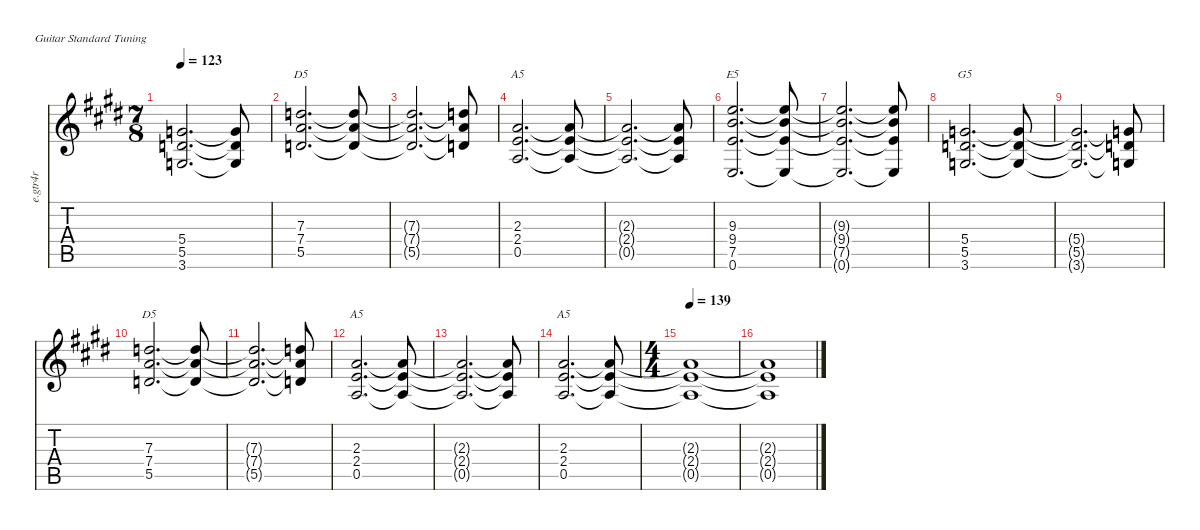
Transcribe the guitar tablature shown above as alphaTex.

\defaultSystemsLayout 4
\hideDynamics
\bracketExtendMode nobrackets
\track ("E.Guitar III (Right)" "e.gtr4r") {instrument distortionguitar}
\staff {score tabs}
\tuning (E4 B3 G3 D3 A2 E2)
\chord ("E5" x x 9 9 7 6) {firstfret 7 showdiagram false showfingering false}
\chord ("G5" x x x 5 5 3) {showdiagram false showfingering false}
\chord ("D5" x x 7 7 5 x) {firstfret 5 showdiagram false showfingering false}
\chord ("A5" x x 2 2 0 x) {showdiagram false showfingering false barre 2}
\ts (7 8)
\tempo 123
\clef g2
\ks e
(3.6{t acc forcenatural} 5.5{t acc forcenatural} 5.4{t acc forcenatural}).2{d dy mf beam Up} (3.6{t acc forcenatural} 5.5{t acc forcenatural} 5.4{t acc forcenatural}).8{beam Up} |
(5.5{acc forcenatural} 7.4{acc forcenatural} 7.3{acc forcenatural}).2{d ch "D5" beam Up} (5.5{t acc forcenatural} 7.4{t acc forcenatural} 7.3{t acc forcenatural}).8{beam Up} |
(5.5{t acc forcenatural} 7.4{t acc forcenatural} 7.3{t acc forcenatural}).2{d beam Up} (5.5{t acc forcenatural} 7.4{t acc forcenatural} 7.3{t acc forcenatural}).8{beam Up} |
(0.5{acc forcenatural} 2.4{acc forcenatural} 2.3{acc forcenatural}).2{d ch "A5" beam Up} (0.5{t acc forcenatural} 2.4{t acc forcenatural} 2.3{t acc forcenatural}).8{beam Up} |
(0.5{t acc forcenatural} 2.4{t acc forcenatural} 2.3{t acc forcenatural}).2{d beam Up} (0.5{t acc forcenatural} 2.4{t acc forcenatural} 2.3{t acc forcenatural}).8{beam Up} |
(0.6{acc forcenatural} 7.5{acc forcenatural} 9.4{acc forcenatural} 9.3{acc forcenatural}).2{d ch "E5" beam Up} (0.6{t acc forcenatural} 7.5{t acc forcenatural} 9.4{t acc forcenatural} 9.3{t acc forcenatural}).8{beam Up} |
(0.6{t acc forcenatural} 7.5{t acc forcenatural} 9.4{t acc forcenatural} 9.3{t acc forcenatural}).2{d beam Up} (0.6{t acc forcenatural} 7.5{t acc forcenatural} 9.4{t acc forcenatural} 9.3{t acc forcenatural}).8{beam Up} |
(3.6{acc forcenatural} 5.5{acc forcenatural} 5.4{acc forcenatural}).2{d ch "G5" beam Up} (3.6{t acc forcenatural} 5.5{t acc forcenatural} 5.4{t acc forcenatural}).8{beam Up} |
(3.6{t acc forcenatural} 5.5{t acc forcenatural} 5.4{t acc forcenatural}).2{d beam Up} (3.6{t acc forcenatural} 5.5{t acc forcenatural} 5.4{t acc forcenatural}).8{beam Up} |
(5.5{acc forcenatural} 7.4{acc forcenatural} 7.3{acc forcenatural}).2{d ch "D5" beam Up} (5.5{t acc forcenatural} 7.4{t acc forcenatural} 7.3{t acc forcenatural}).8{beam Up} |
(5.5{t acc forcenatural} 7.4{t acc forcenatural} 7.3{t acc forcenatural}).2{d beam Up} (5.5{t acc forcenatural} 7.4{t acc forcenatural} 7.3{t acc forcenatural}).8{beam Up} |
(0.5{acc forcenatural} 2.4{acc forcenatural} 2.3{acc forcenatural}).2{d ch "A5" beam Up} (0.5{t acc forcenatural} 2.4{t acc forcenatural} 2.3{t acc forcenatural}).8{beam Up} |
(0.5{t acc forcenatural} 2.4{t acc forcenatural} 2.3{t acc forcenatural}).2{d beam Up} (0.5{t acc forcenatural} 2.4{t acc forcenatural} 2.3{t acc forcenatural}).8{beam Up} |
(0.5{acc forcenatural} 2.4{acc forcenatural} 2.3{acc forcenatural}).2{d ch "A5" beam Up} (0.5{t acc forcenatural} 2.4{t acc forcenatural} 2.3{t acc forcenatural}).8{beam Up} |
\ts (4 4)
\beaming (8 2 2 2 2)
\tempo 139
(0.5{t acc forcenatural} 2.4{t acc forcenatural} 2.3{t acc forcenatural}).1{beam Up} |
(0.5{t acc forcenatural} 2.4{t acc forcenatural} 2.3{t acc forcenatural}).1{beam Up}
